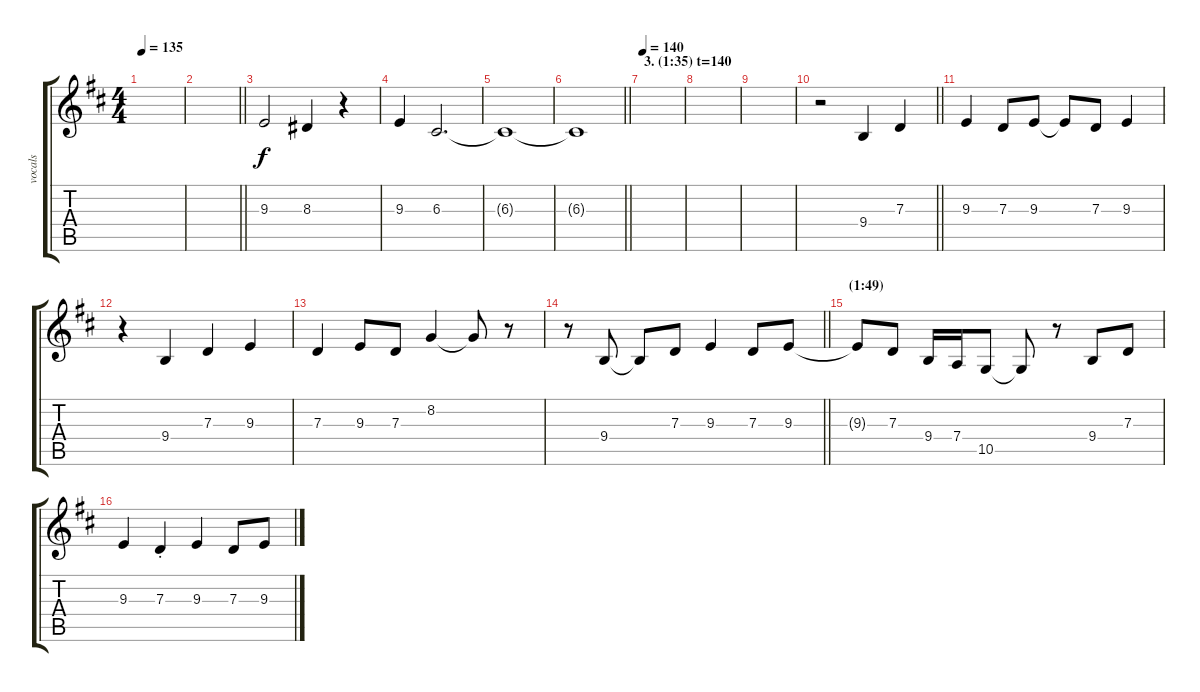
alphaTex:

\track ("vocals" "vocals") {instrument clarinet}
\staff {score tabs}
\tuning (E4 B3 G3 D3 A2 E2) {hide}
\ts (4 4)
\tempo 135
\clef g2
\ks d
|
\barLineRight lightlight
|
9.3.2 8.3.4 r.4 |
9.3.4 6.3.2{d} |
6.3{t}.1 |
\barLineRight lightlight
6.3{t}.1 |
\section ("" "3. (1:35) t=140")
\tempo 140
|
|
|
\barLineRight lightlight
r.2 9.4.4 7.3.4 |
9.3.4 7.3.8 9.3.8 9.3{t}.8 7.3.8 9.3.4 |
r.4 9.4.4 7.3.4 9.3.4 |
7.3.4 9.3.8 7.3.8 8.2.4 8.2{t}.8 r.8 |
\barLineRight lightlight
r.8 9.4.8 9.4{t}.8 7.3.8 9.3.4 7.3.8 9.3.8 |
\section ("" "(1:49)")
9.3{t}.8 7.3.8 9.4.16 7.4.16 10.5.8 10.5{t}.8 r.8 9.4.8 7.3.8 |
9.3.4 7.3{st}.4 9.3.4 7.3.8 9.3.8
